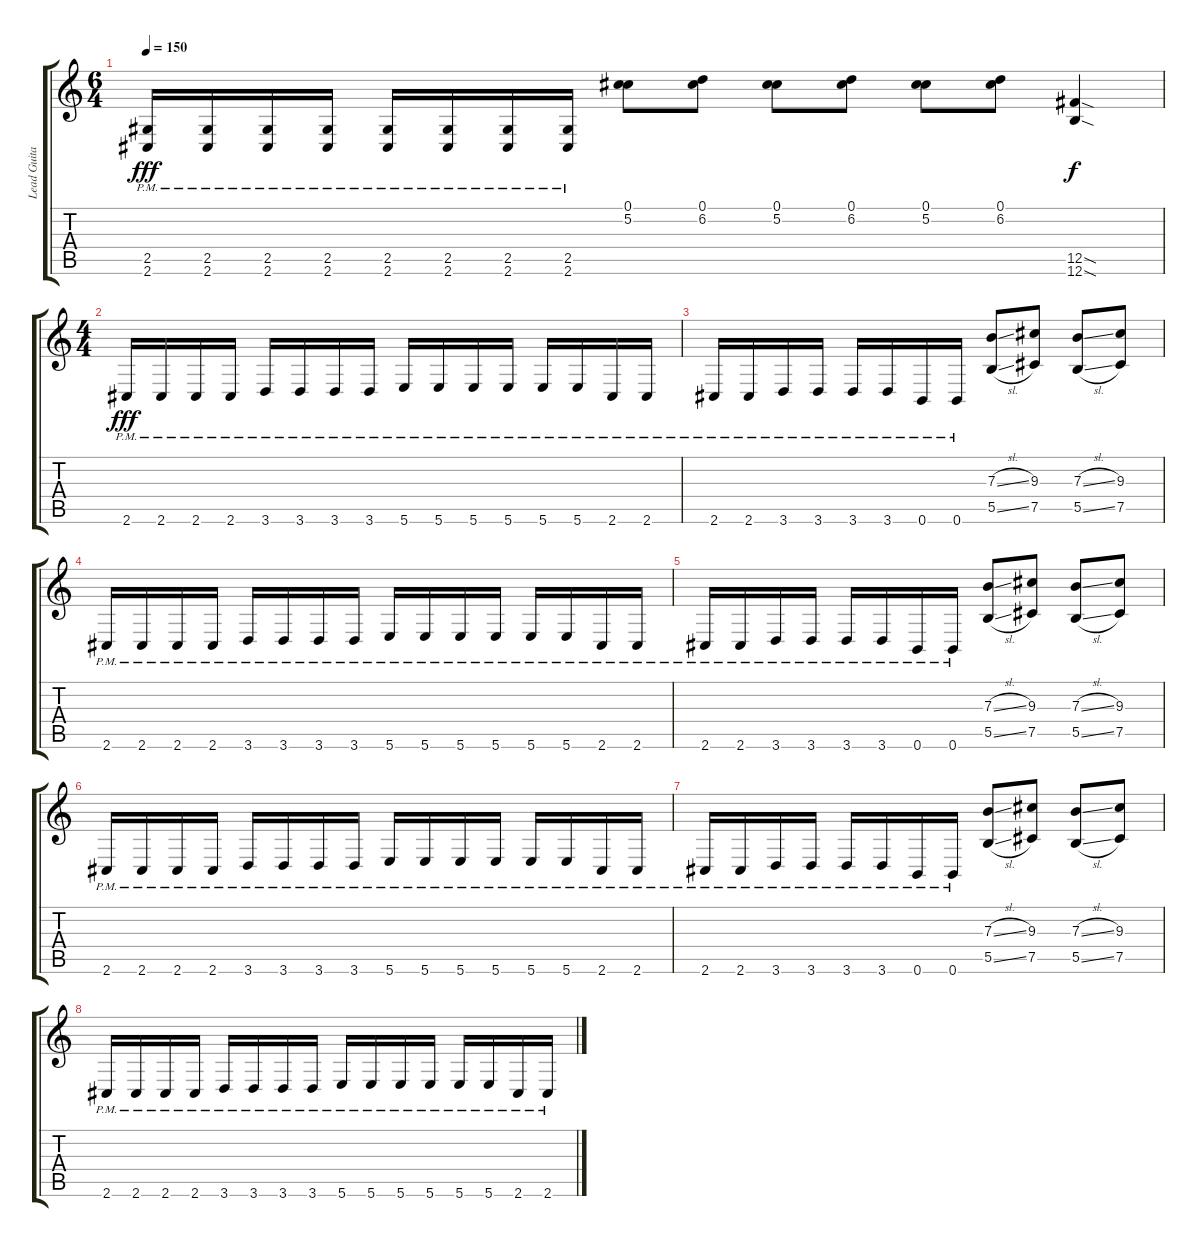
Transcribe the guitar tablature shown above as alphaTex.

\track ("Lead Guitar" "Lead Guita") {instrument distortionguitar}
\staff {score tabs}
\tuning (Db4 Ab3 E3 B2 Gb2 B1) {hide}
\ts (6 4)
\tempo 150
\clef g2
\ks c
(2.5{pm} 2.6{pm}).16{dy fff} (2.5{pm} 2.6{pm}).16 (2.5{pm} 2.6{pm}).16 (2.5{pm} 2.6{pm}).16 (2.5{pm} 2.6{pm}).16 (2.5{pm} 2.6{pm}).16 (2.5{pm} 2.6{pm}).16 (2.5{pm} 2.6{pm}).16 (0.1 5.2).8 (0.1 6.2).8 (0.1 5.2).8 (0.1 6.2).8 (0.1 5.2).8 (0.1 6.2).8 (12.5{sod} 12.6{sod}).4{dy f} |
\ts (4 4)
2.6{pm}.16{dy fff} 2.6{pm}.16 2.6{pm}.16 2.6{pm}.16 3.6{pm}.16 3.6{pm}.16 3.6{pm}.16 3.6{pm}.16 5.6{pm}.16 5.6{pm}.16 5.6{pm}.16 5.6{pm}.16 5.6{pm}.16 5.6{pm}.16 2.6{pm}.16 2.6{pm}.16 |
2.6{pm}.16 2.6{pm}.16 3.6{pm}.16 3.6{pm}.16 3.6{pm}.16 3.6{pm}.16 0.6{pm}.16 0.6{pm}.16 (7.3{sl} 5.5{sl}).8 (9.3 7.5).8 (7.3{sl} 5.5{sl}).8 (9.3 7.5).8 |
2.6{pm}.16 2.6{pm}.16 2.6{pm}.16 2.6{pm}.16 3.6{pm}.16 3.6{pm}.16 3.6{pm}.16 3.6{pm}.16 5.6{pm}.16 5.6{pm}.16 5.6{pm}.16 5.6{pm}.16 5.6{pm}.16 5.6{pm}.16 2.6{pm}.16 2.6{pm}.16 |
2.6{pm}.16 2.6{pm}.16 3.6{pm}.16 3.6{pm}.16 3.6{pm}.16 3.6{pm}.16 0.6{pm}.16 0.6{pm}.16 (7.3{sl} 5.5{sl}).8 (9.3 7.5).8 (7.3{sl} 5.5{sl}).8 (9.3 7.5).8 |
2.6{pm}.16 2.6{pm}.16 2.6{pm}.16 2.6{pm}.16 3.6{pm}.16 3.6{pm}.16 3.6{pm}.16 3.6{pm}.16 5.6{pm}.16 5.6{pm}.16 5.6{pm}.16 5.6{pm}.16 5.6{pm}.16 5.6{pm}.16 2.6{pm}.16 2.6{pm}.16 |
2.6{pm}.16 2.6{pm}.16 3.6{pm}.16 3.6{pm}.16 3.6{pm}.16 3.6{pm}.16 0.6{pm}.16 0.6{pm}.16 (7.3{sl} 5.5{sl}).8 (9.3 7.5).8 (7.3{sl} 5.5{sl}).8 (9.3 7.5).8 |
2.6{pm}.16 2.6{pm}.16 2.6{pm}.16 2.6{pm}.16 3.6{pm}.16 3.6{pm}.16 3.6{pm}.16 3.6{pm}.16 5.6{pm}.16 5.6{pm}.16 5.6{pm}.16 5.6{pm}.16 5.6{pm}.16 5.6{pm}.16 2.6{pm}.16 2.6{pm}.16
